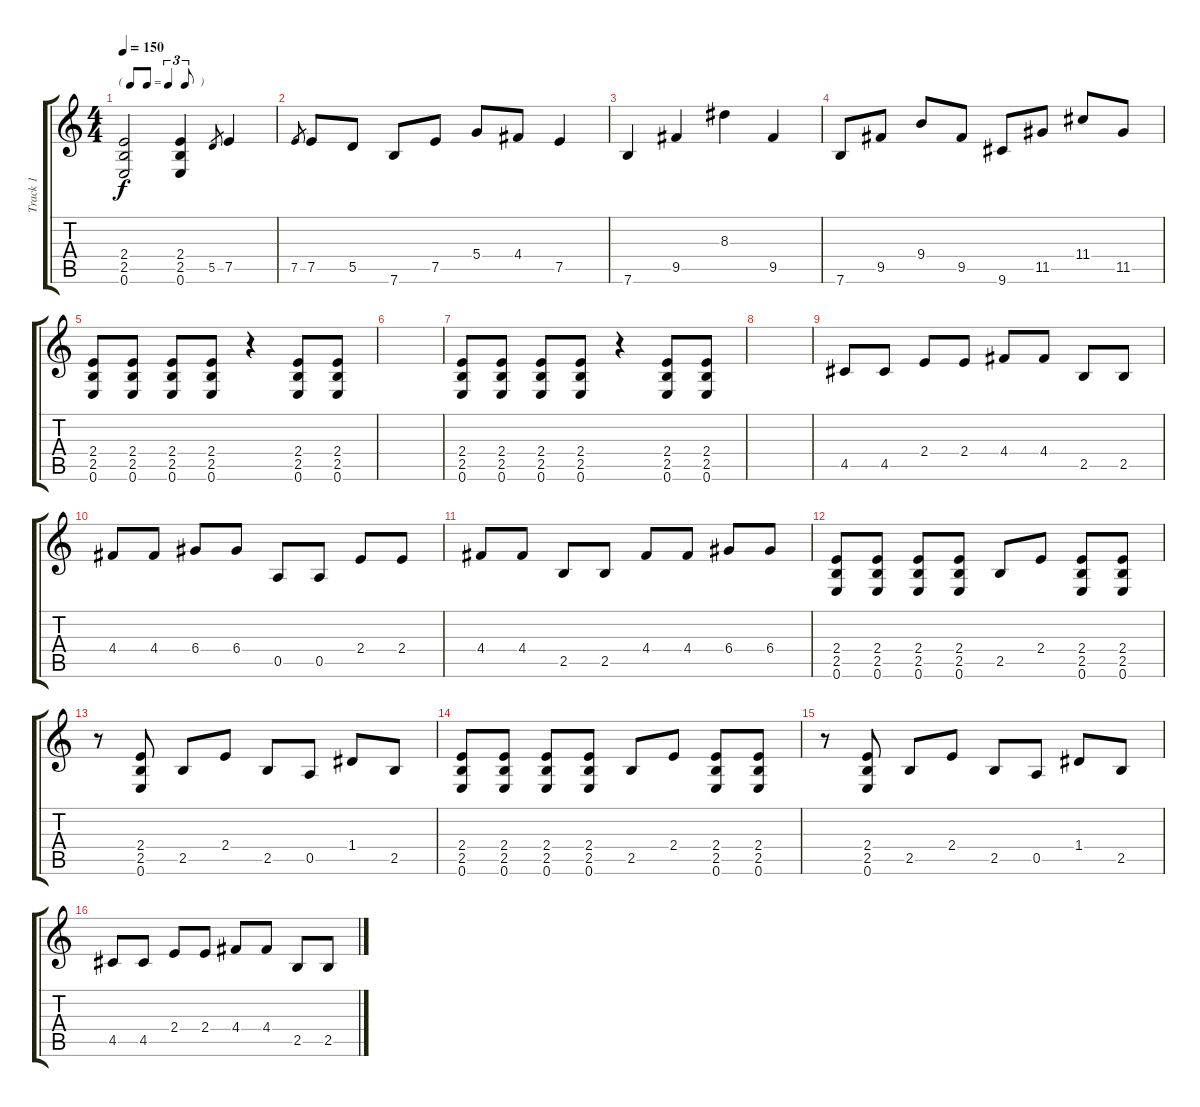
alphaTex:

\track ("Track 1" "Track 1") {instrument distortionguitar}
\staff {score tabs}
\tuning (E4 B3 G3 D3 A2 E2) {hide}
\ts (4 4)
\tf triplet8th
\tempo 150
\clef g2
\ks c
(2.4 2.5 0.6).2{dy f} (2.4 2.5 0.6).4 5.5.8{gr} 7.5.4 |
7.5.8{gr} 7.5.8 5.5.8 7.6.8 7.5.8 5.4.8 4.4.8 7.5.4 |
7.6.4 9.5.4 8.3.4 9.5.4 |
7.6.8 9.5.8 9.4.8 9.5.8 9.6.8 11.5.8 11.4.8 11.5.8 |
(2.4 2.5 0.6).8 (2.4 2.5 0.6).8 (2.4 2.5 0.6).8 (2.4 2.5 0.6).8 r.4 (2.4 2.5 0.6).8 (2.4 2.5 0.6).8 |
|
(2.4 2.5 0.6).8 (2.4 2.5 0.6).8 (2.4 2.5 0.6).8 (2.4 2.5 0.6).8 r.4 (2.4 2.5 0.6).8 (2.4 2.5 0.6).8 |
|
4.5.8 4.5.8 2.4.8 2.4.8 4.4.8 4.4.8 2.5.8 2.5.8 |
4.4.8 4.4.8 6.4.8 6.4.8 0.5.8 0.5.8 2.4.8 2.4.8 |
4.4.8 4.4.8 2.5.8 2.5.8 4.4.8 4.4.8 6.4.8 6.4.8 |
(2.4 2.5 0.6).8 (2.4 2.5 0.6).8 (2.4 2.5 0.6).8 (2.4 2.5 0.6).8 2.5.8 2.4.8 (2.4 2.5 0.6).8 (2.4 2.5 0.6).8 |
r.8 (2.4 2.5 0.6).8 2.5.8 2.4.8 2.5.8 0.5.8 1.4.8 2.5.8 |
(2.4 2.5 0.6).8 (2.4 2.5 0.6).8 (2.4 2.5 0.6).8 (2.4 2.5 0.6).8 2.5.8 2.4.8 (2.4 2.5 0.6).8 (2.4 2.5 0.6).8 |
r.8 (2.4 2.5 0.6).8 2.5.8 2.4.8 2.5.8 0.5.8 1.4.8 2.5.8 |
4.5.8 4.5.8 2.4.8 2.4.8 4.4.8 4.4.8 2.5.8 2.5.8
